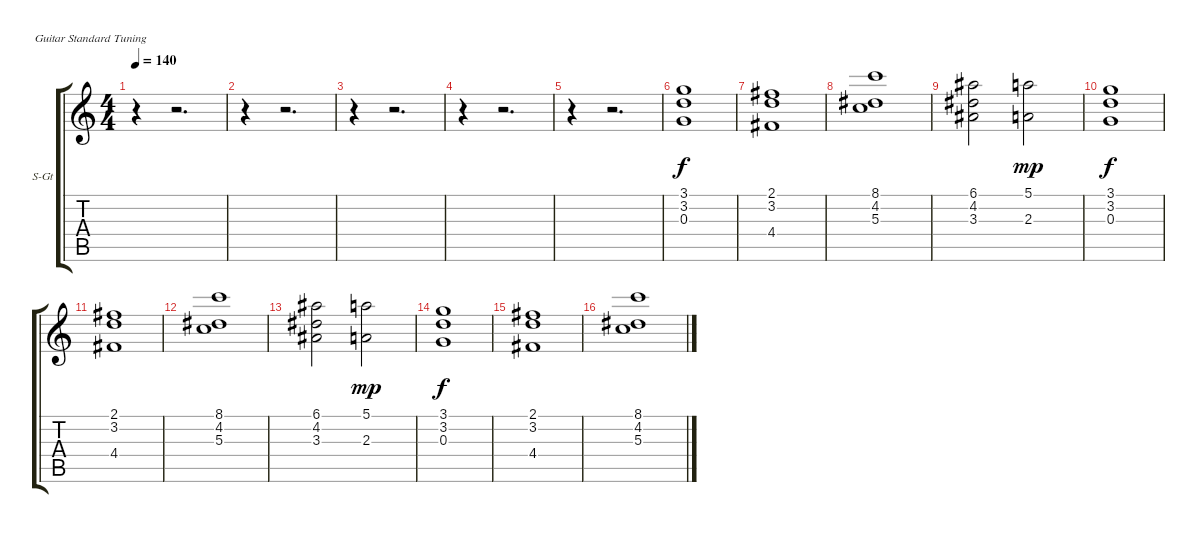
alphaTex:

\bracketExtendMode groupsimilarinstruments
\firstSystemTrackNameOrientation horizontal
\otherSystemsTrackNameOrientation horizontal
\track ("Martin - Keyboard2" "S-Gt") {instrument choiraahs}
\staff {score tabs}
\tuning (E4 B3 G3 D3 A2 E2)
\displaytranspose 12
\ts (4 4)
\tempo 140
\clef g2
\ks c
r.4{dy f instrument choiraahs} r.2{d} |
r.4 r.2{d} |
r.4 r.2{d} |
r.4 r.2{d} |
r.4 r.2{d} |
(3.1 3.2 0.3).1 |
(2.1 3.2 4.4).1 |
(8.1 4.2 5.3).1 |
(6.1 4.2 3.3).2 (5.1 2.3).2{dy mp} |
(3.1 3.2 0.3).1{dy f} |
(2.1 3.2 4.4).1 |
(8.1 4.2 5.3).1 |
(6.1 4.2 3.3).2 (5.1 2.3).2{dy mp} |
(3.1 3.2 0.3).1{dy f} |
(2.1 3.2 4.4).1 |
(8.1 4.2 5.3).1
